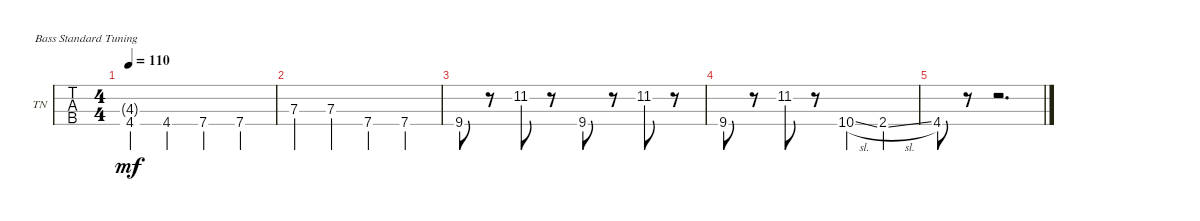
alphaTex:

\defaultSystemsLayout 4
\bracketExtendMode groupsimilarinstruments
\firstSystemTrackNameOrientation horizontal
\otherSystemsTrackNameOrientation horizontal
\track ("Tim Nordwind" "TN") {instrument electricbassfinger}
\staff {tabs}
\tuning (G2 D2 A1 E1)
\ts (4 4)
\tempo 110
\clef f4
\ks c
(4.3{g} 4.4).4{dy mf} 4.4.4 7.4.4 7.4.4 |
7.3.4 7.3.4 7.4.4 7.4.4 |
9.4.8 r.8 11.2.8 r.8 9.4.8 r.8 11.2.8 r.8 |
9.4.8 r.8 11.2.8 r.8 10.4{sl}.4 2.4{sl}.4 |
4.4.8 r.8 r.2{d}
